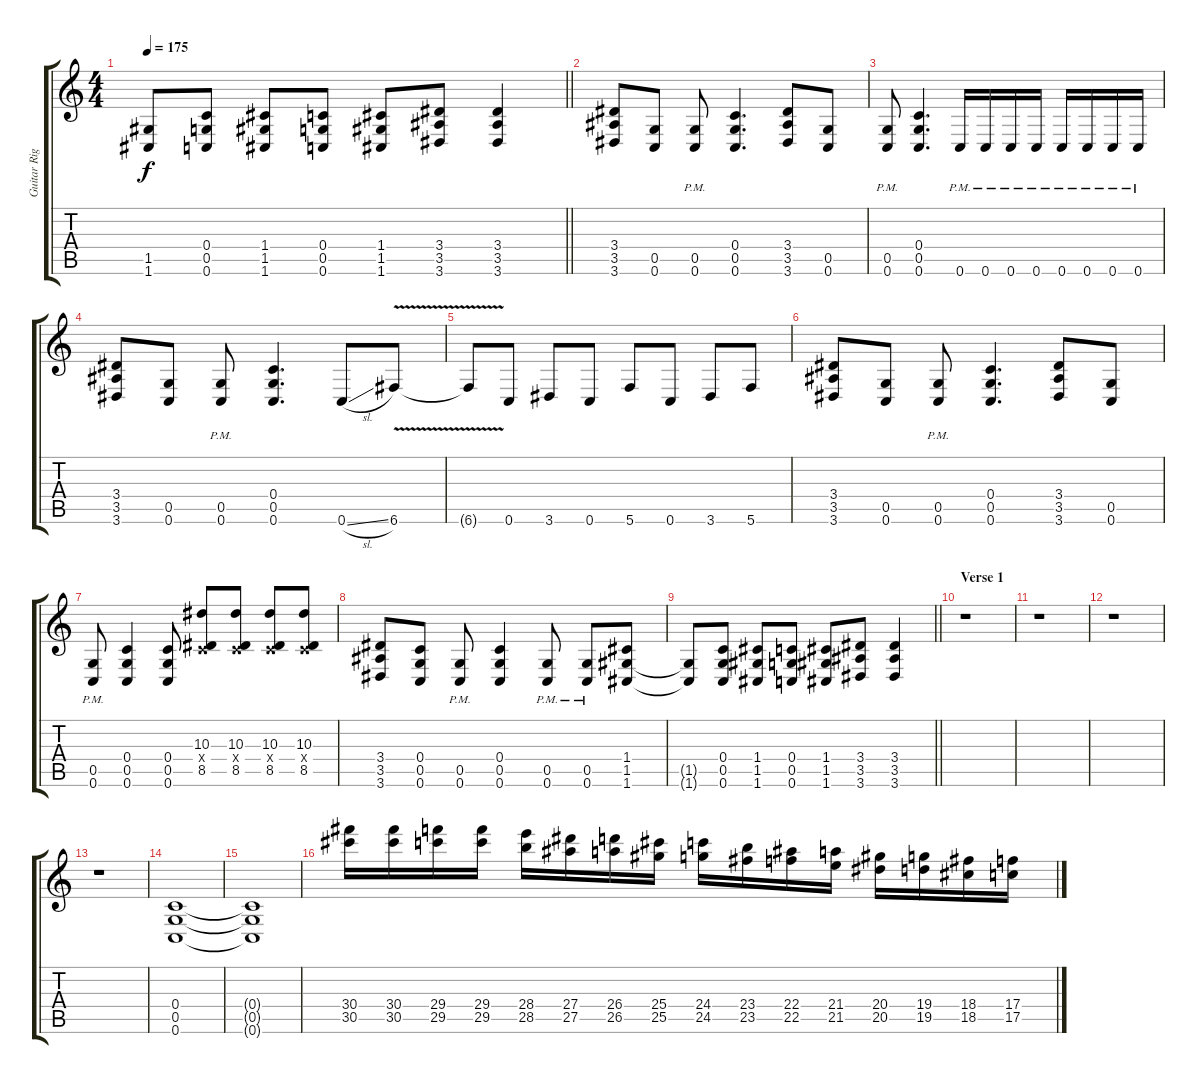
\track ("Guitar Right" "Guitar Rig") {instrument distortionguitar}
\staff {score tabs}
\tuning (D4 A3 F3 C3 G2 C2) {hide}
\ts (4 4)
\tempo 175
\clef g2
\barLineRight lightlight
\ks c
(1.5{t} 1.6{t}).8{dy f} (0.4 0.5 0.6).8 (1.4 1.5 1.6).8 (0.4 0.5 0.6).8 (1.4 1.5 1.6).8 (3.4 3.5 3.6).8 (3.4 3.5 3.6).4 |
(3.4 3.5 3.6).8 (0.5 0.6).8 (0.5{pm} 0.6{pm}).8 (0.4 0.5 0.6).4{d} (3.4 3.5 3.6).8 (0.5 0.6).8 |
(0.5{pm} 0.6{pm}).8 (0.4 0.5 0.6).4{d} 0.6{pm}.16 0.6{pm}.16 0.6{pm}.16 0.6{pm}.16 0.6{pm}.16 0.6{pm}.16 0.6{pm}.16 0.6{pm}.16 |
(3.4 3.5 3.6).8 (0.5 0.6).8 (0.5{pm} 0.6{pm}).8 (0.4 0.5 0.6).4{d} 0.6{sl}.8 6.6{v}.8 |
6.6{t}.8 0.6.8 3.6.8 0.6.8 5.6.8 0.6.8 3.6.8 5.6.8 |
(3.4 3.5 3.6).8 (0.5 0.6).8 (0.5{pm} 0.6{pm}).8 (0.4 0.5 0.6).4{d} (3.4 3.5 3.6).8 (0.5 0.6).8 |
(0.5{pm} 0.6{pm}).8 (0.4 0.5 0.6).4 (0.4 0.5 0.6).8 (10.3 0.4{x} 8.5).8 (10.3 0.4{x} 8.5).8 (10.3 0.4{x} 8.5).8 (10.3 0.4{x} 8.5).8 |
(3.4 3.5 3.6).8 (0.4 0.5 0.6).8 (0.5{pm} 0.6{pm}).8 (0.4 0.5 0.6).4 (0.5{pm} 0.6{pm}).8 (0.5{pm} 0.6{pm}).8 (1.4 1.5 1.6).8 |
\barLineRight lightlight
(1.5{t} 1.6{t}).8 (0.4 0.5 0.6).8 (1.4 1.5 1.6).8 (0.4 0.5 0.6).8 (1.4 1.5 1.6).8 (3.4 3.5 3.6).8 (3.4 3.5 3.6).4 |
\section ("" "Verse 1")
r.1 |
r.1 |
r.1 |
r.1 |
(0.4 0.5 0.6).1 |
(0.4{t} 0.5{t} 0.6{t}).1 |
(30.4 30.5).16{instrument guitarharmonics} (30.4 30.5).16 (29.4 29.5).16 (29.4 29.5).16 (28.4 28.5).16 (27.4 27.5).16 (26.4 26.5).16 (25.4 25.5).16 (24.4 24.5).16 (23.4 23.5).16 (22.4 22.5).16 (21.4 21.5).16 (20.4 20.5).16 (19.4 19.5).16 (18.4 18.5).16 (17.4 17.5).16
